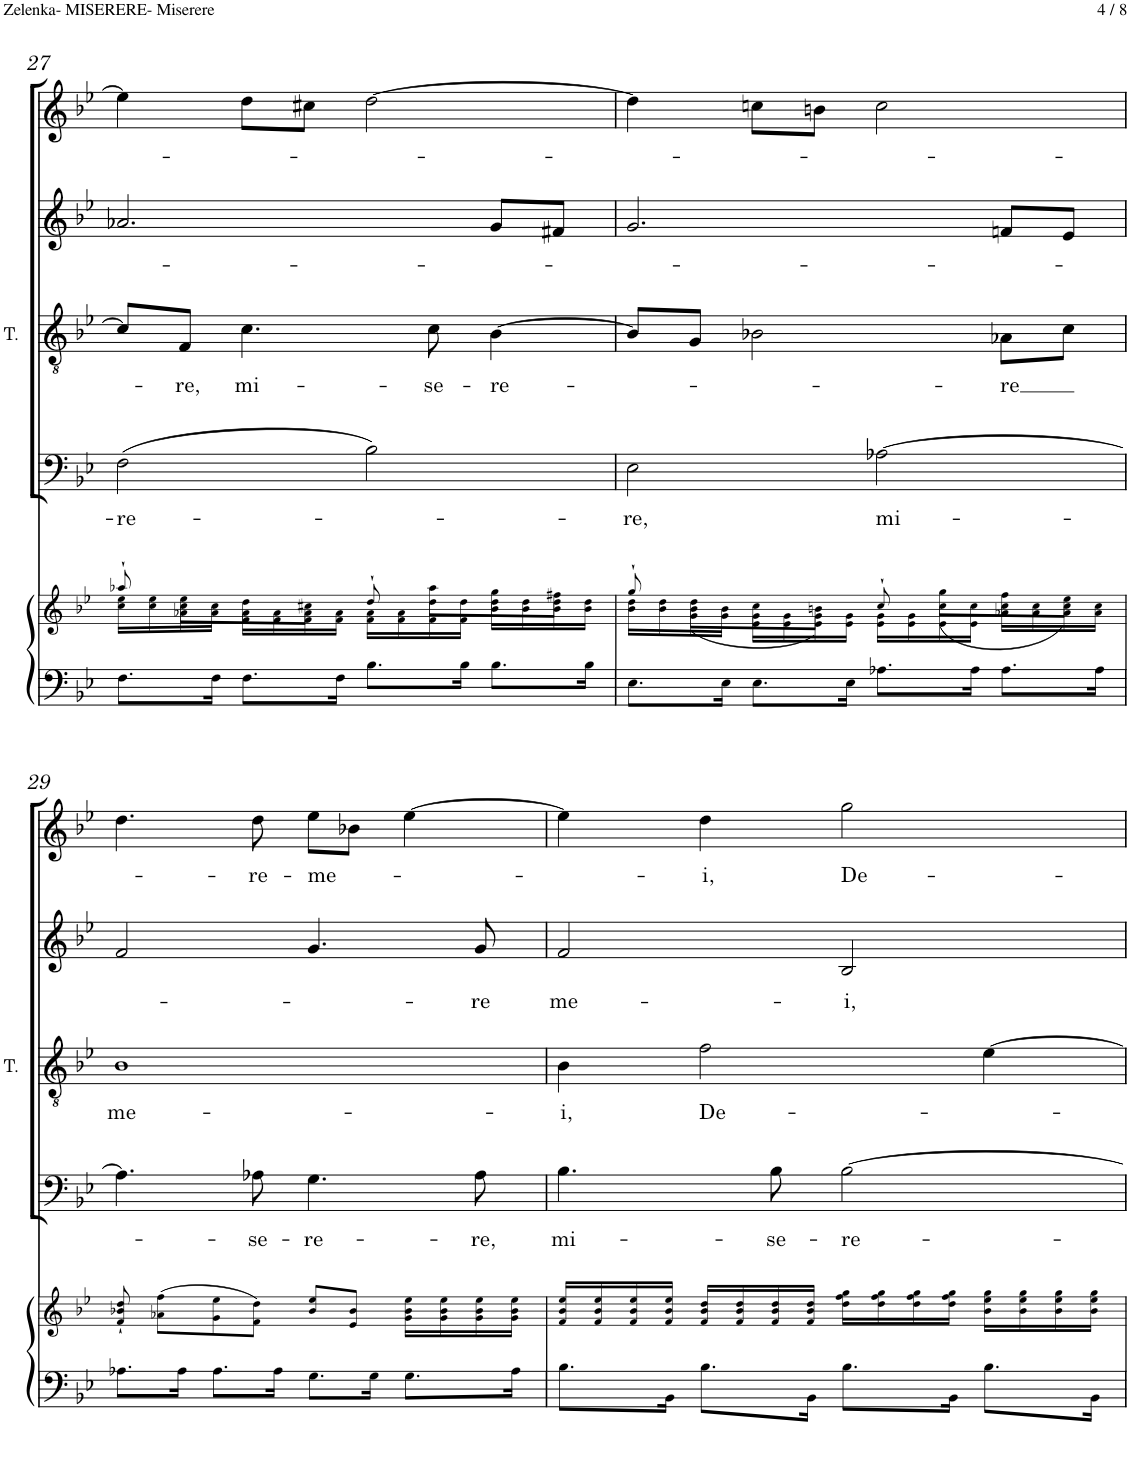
**kern	**kern	**kern	**text	**kern	**text	**kern	**text	**kern	**text
*part5	*part5	*part4	*part4	*part3	*part3	*part2	*part2	*part1	*part1
*staff6	*staff5	*staff4	*staff4	*staff3	*staff3	*staff2	*staff2	*staff1	*staff1
*I"Piano	*	*I"Basse	*	*I"Ténor	*	*I"Alto	*	*I"Soprano	*
*I'Pno	*	*	*	*I'T.	*	*	*	*	*
!!LO:PB:g=z
*clefF4	*clefG2	*clefF4	*	*clefGv2	*	*clefG2	*	*clefG2	*
*k[b-e-]	*k[b-e-]	*k[b-e-]	*	*k[b-e-]	*	*k[b-e-]	*	*k[b-e-]	*
*M4/4	*M4/4	*M4/4	*	*M4/4	*	*M4/4	*	*M4/4	*
*met(c)	*met(c)	*met(c)	*	*met(c)	*	*met(c)	*	*met(c)	*
=27	=27	=27	=27	=27	=27	=27	=27	=27	=27
*	*^	*	*	*	*	*	*	*	*
!	!	!	!	!LO:LY:b	!	!	!	!	!	!
8.F!\L	16cc!\ 16ee-!\LL	8aa-X`!/	(2F\	-re-	8c/L]	.	2.a-X/	.	4ee-\]	.
.	16cc!\ 16ee-!\	.	.	.	.	.	.	.	.	.
!	!	!	!	!	!	!LO:LY:b	!	!	!	!
.	16a-X!\ 16cc!\	8ee-!\L	.	.	8F/J	-re,	.	.	.	.
16F!\Jk	16a-!\ 16cc!\JJ	.	.	.	.	.	.	.	.	.
!	!	!	!	!	!	!LO:LY:b	!	!	!	!
8.F!\L	16f!\ 16a-!\LL	8dd!\	.	.	4.c\	mi-	.	.	8dd\L	.
.	16f!\ 16a-!\	.	.	.	.	.	.	.	.	.
.	16f!\ 16a-!\	8cc#X!\J	.	.	.	.	.	.	8cc#X\J	.
16F!\Jk	16f!\ 16a-!\JJ	.	.	.	.	.	.	.	.	.
8.B-!\L	16f!\ 16a-!\LL	8dd`!/	2B-\)	.	.	.	.	.	[2dd\	.
.	16f!\ 16a-!\	.	.	.	.	.	.	.	.	.
!	!	!	!	!	!	!LO:LY:b	!	!	!	!
.	16f!\ 16dd!\	8aa-!\L	.	.	8c\	-se-	.	.	.	.
16B-!\Jk	16f!\ 16dd!\JJ	.	.	.	.	.	.	.	.	.
!	!	!	!	!	!	!LO:LY:b	!	!	!	!
8.B-!\L	16b-!\ 16dd!\LL	8gg!\	.	.	[4B-\	-re-	8g/L	.	.	.
.	16b-!\ 16dd!\	.	.	.	.	.	.	.	.	.
.	16b-!\ 16dd!\	8ff#X!\J	.	.	.	.	8f#X/J	.	.	.
16B-!\Jk	16b-!\ 16dd!\JJ	.	.	.	.	.	.	.	.	.
=28	=28	=28	=28	=28	=28	=28	=28	=28	=28	=28
!	!	!	!	!LO:LY:b	!	!	!	!	!	!
8.E-!\L	16b-!\ 16dd!\LL	8gg`!/	2E-\	-re,	8B-/L]	.	2.g/	.	4dd\]	.
.	16b-!\ 16dd!\	.	.	.	.	.	.	.	.	.
.	16g!\ 16b-!\	(8dd!\L	.	.	8G/J	.	.	.	.	.
16E-!\Jk	16g!\ 16b-!\JJ	.	.	.	.	.	.	.	.	.
8.E-!\L	16e-!\ 16g!\LL	8cc!\	.	.	2B-X\	.	.	.	8ccn\L	.
.	16e-!\ 16g!\	.	.	.	.	.	.	.	.	.
.	16e-!\ 16g!\	8bn!\J)	.	.	.	.	.	.	8bn\J	.
16E-!\Jk	16e-!\ 16g!\JJ	.	.	.	.	.	.	.	.	.
!	!	!	!	!LO:LY:b	!	!	!	!	!	!
8.A-X!\L	16e-!\ 16g!\LL	8cc`!/	[2A-X\	mi-	.	.	.	.	2cc\	.
.	16e-!\ 16g!\	.	.	.	.	.	.	.	.	.
.	16e-!\ 16cc!\	(8gg!\L	.	.	.	.	.	.	.	.
16A-!\Jk	16e-!\ 16cc!\JJ	.	.	.	.	.	.	.	.	.
!	!	!	!	!	!	!LO:LY:b	!	!	!	!
8.A-!\L	16a-X!\ 16cc!\LL	8ff!\	.	.	8A-X\L	-re	8fn/L	.	.	.
.	16a-!\ 16cc!\	.	.	.	.	.	.	.	.	.
.	16a-!\ 16cc!\	8ee-!\J)	.	.	8c\J	.	8e-/J	.	.	.
16A-!\Jk	16a-!\ 16cc!\JJ	.	.	.	.	.	.	.	.	.
*	*v	*v	*	*	*	*	*	*	*	*
!!LO:LB:g=z
=29	=29	=29	=29	=29	=29	=29	=29	=29	=29
!	!	!	!	!	!LO:LY:b	!	!	!	!
8.A-X!\L	8f!/` 8b-X!/` 8dd!/`	4.A-\]	.	1B-	me-	2f/	.	4.dd\	.
.	(8a-X!\ 8ff!\L	.	.	.	.	.	.	.	.
16A-!\Jk	.	.	.	.	.	.	.	.	.
8.A-!\L	8g!\ 8ee-!\	.	.	.	.	.	.	.	.
!	!	!	!LO:LY:b	!	!	!	!	!	!LO:LY:b
.	8f!\ 8dd!\J)	8A-X\	-se-	.	.	.	.	8dd\	-re-
16A-!\Jk	.	.	.	.	.	.	.	.	.
!	!	!	!LO:LY:b	!	!	!	!	!	!LO:LY:b
8.G!\L	8b-!/ 8ee-!/L	4.G\	-re-	.	.	4.g/	.	8ee-\L	-me-
.	8e-!/ 8b-!/J	.	.	.	.	.	.	8b-X\J	.
16G!\Jk	.	.	.	.	.	.	.	.	.
8.G!\L	16g!\ 16b-!\ 16ee-!\LL	.	.	.	.	.	.	[4ee-\	.
.	16g!\ 16b-!\ 16ee-!\	.	.	.	.	.	.	.	.
!	!	!	!LO:LY:b	!	!	!	!LO:LY:b	!	!
.	16g!\ 16b-!\ 16ee-!\	8A-\	-re,	.	.	8g/	-re	.	.
16A-!\Jk	16g!\ 16b-!\ 16ee-!\JJ	.	.	.	.	.	.	.	.
=30	=30	=30	=30	=30	=30	=30	=30	=30	=30
!	!	!	!LO:LY:b	!	!LO:LY:b	!	!LO:LY:b	!	!
8.B-!\L	16f!/ 16b-!/ 16ee-!/LL	4.B-\	mi-	4B-\	-i,	2f/	me-	4ee-\]	.
.	16f!/ 16b-!/ 16ee-!/	.	.	.	.	.	.	.	.
.	16f!/ 16b-!/ 16ee-!/	.	.	.	.	.	.	.	.
16BB-!\Jk	16f!/ 16b-!/ 16ee-!/JJ	.	.	.	.	.	.	.	.
!	!	!	!	!	!LO:LY:b	!	!	!	!LO:LY:b
8.B-!\L	16f!/ 16b-!/ 16dd!/LL	.	.	2f\	De-	.	.	4dd\	-i,
.	16f!/ 16b-!/ 16dd!/	.	.	.	.	.	.	.	.
!	!	!	!LO:LY:b	!	!	!	!	!	!
.	16f!/ 16b-!/ 16dd!/	8B-\	-se-	.	.	.	.	.	.
16BB-!\Jk	16f!/ 16b-!/ 16dd!/JJ	.	.	.	.	.	.	.	.
!	!	!	!LO:LY:b	!	!	!	!LO:LY:b	!	!LO:LY:b
8.B-!\L	16dd!\ 16ff!\ 16gg!\LL	[2B-\	-re-	.	.	2B-/	-i,	2gg\	De-
.	16dd!\ 16ff!\ 16gg!\	.	.	.	.	.	.	.	.
.	16dd!\ 16ff!\ 16gg!\	.	.	.	.	.	.	.	.
16BB-!\Jk	16dd!\ 16ff!\ 16gg!\JJ	.	.	.	.	.	.	.	.
8.B-!\L	16b-!\ 16ee-!\ 16gg!\LL	.	.	[4e-\	.	.	.	.	.
.	16b-!\ 16ee-!\ 16gg!\	.	.	.	.	.	.	.	.
.	16b-!\ 16ee-!\ 16gg!\	.	.	.	.	.	.	.	.
16BB-!\Jk	16b-!\ 16ee-!\ 16gg!\JJ	.	.	.	.	.	.	.	.
=	=	=	=	=	=	=	=	=	=
*-	*-	*-	*-	*-	*-	*-	*-	*-	*-
